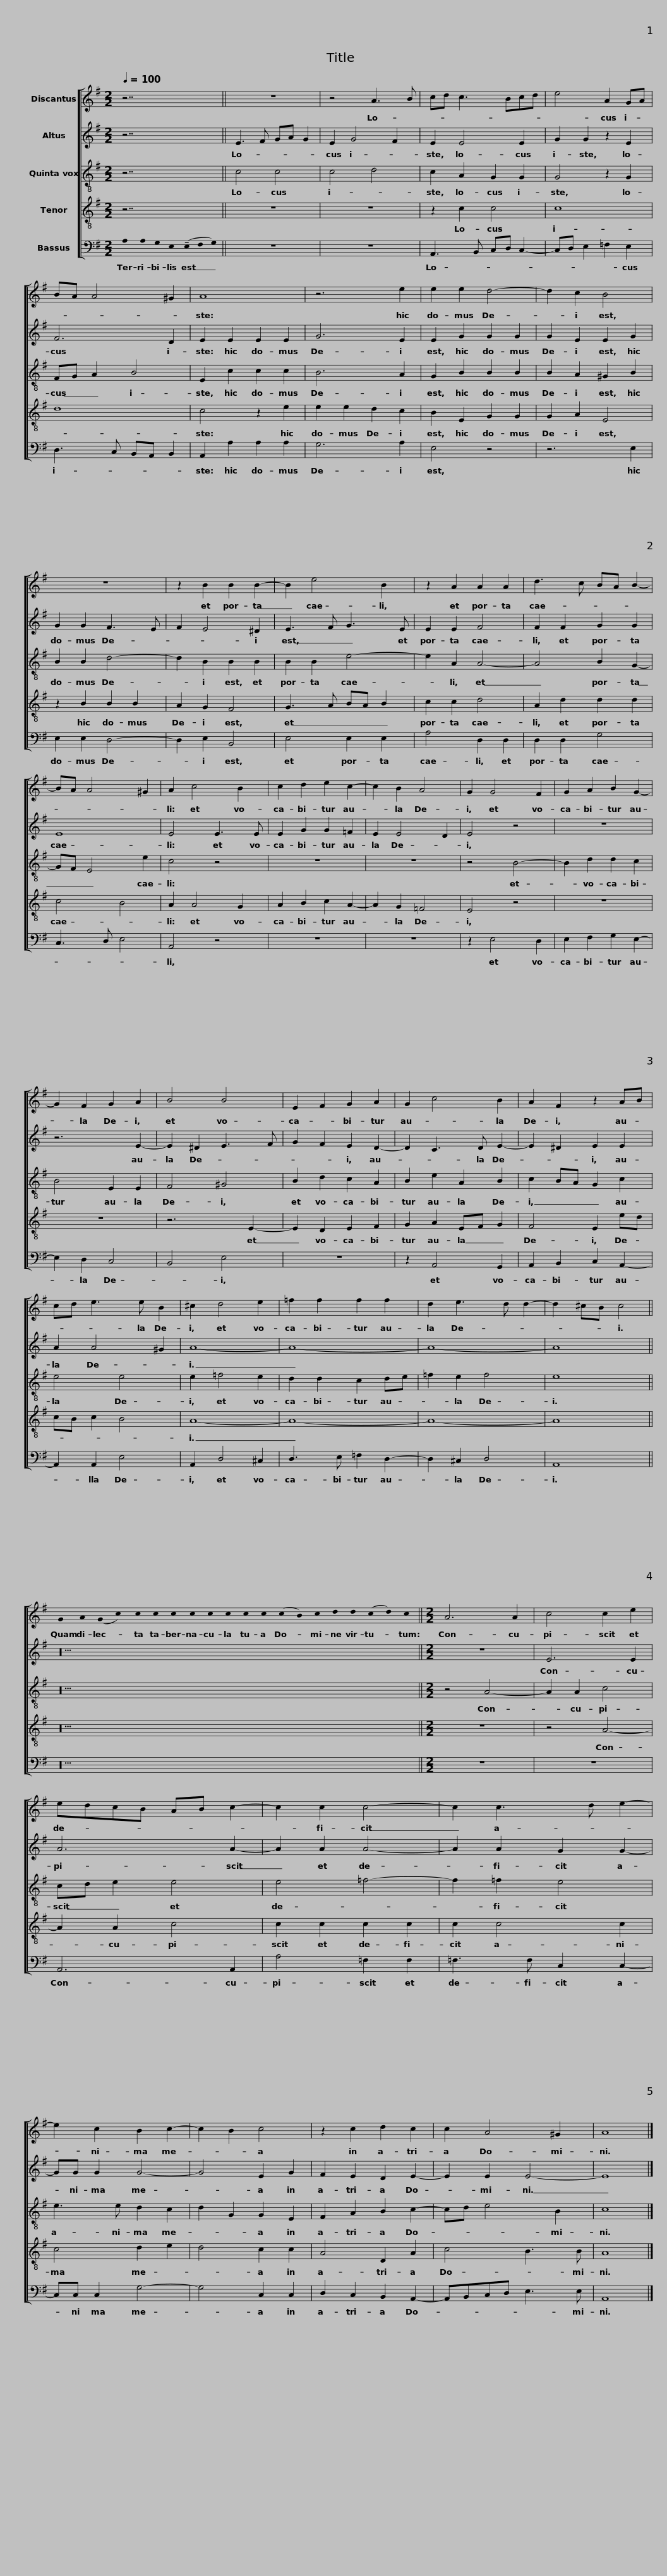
X:1
%%score [ 1 2 3 4 5 ]
L:1/8
Q:1/4=100
M:2/2
I:linebreak $
K:G
U:s=!stemless!
V:1 treble
V:2 treble
V:3 treble-8
V:4 treble-8
V:5 bass
V:1
 z7 || z8 | z4 A3 B | cd c3 Bcd | e4 A2 GA |$ %5
 BA A4 ^G2 | A8 | z6 e2 | e2 e2 d4- | d2 c2 B4 |$ %10
 z8 | z2 B2 B2 B2- |$ B2 e4 B2 | z2 A2 A2 A2 | d3 c BA B2- | %15
 BA A4 ^G2 | A2 c4 B2 | c2 d2 e2 c2- |$ c2 B2 A4 |$ G2 G4 F2 | %20
 G2 A2 B2 G2- | G2 F2 G2 A2 | B4 B4 | E2 F2 G2 A2 | G2 c4 B2 |$ %25
 A2 F2 z2 AB |$ cd e3 e B2 | ^c2 d4 e2 | =f2 f2 f2 f2 | d2 e3 d d2- | %30
 d2 ^cB c4 ||$ sGsA(sGsc) scscscscscscscsc(scsB)scsdsd(scsd)sc ||[M:2/2] A6 A2 | c4 c2 e2 |$ edcB AB c2- | %35
 c2 c2 c4- | c2 c3 d e2- | e2 c2 B2 c2- |$ c2 B2 c4 | z2 c2 d2 c2 | %40
 c2 A4 ^G2 | A8 |] %42
V:2
 z7 || E3 F GA G2 | E2 G4 F2 | E2 E4 E2 | G2 G2 z2 E2 |$ %5
 F6 D2 | E2 E2 E2 E2 | G6 E2 | E2 G2 G2 G2 | G2 E2 E2 G2 |$ %10
 G2 G2 F3 E | F2 E4 ^D2 |$ E3 F G3 E | E2 E2 F4 | F2 F2 G2 G2 | %15
 E8 | E4 E3 E | E2 G2 G2 =F2 |$ E2 E4 D2 |$ E4 z4 | %20
 z8 | z6 E2- | E2 ^D2 E3 F | G2 F2 E2 D2- | D2 C3 D E2- |$ %25
 E2 ^D2 E2 E2 |$ A2 A4 ^G2 | A8- | A8- | A8- | %30
 A8 ||$ z20 ||[M:2/2] z8 | E6 E2 |$ A6 A2- | %35
 A2 A2 A4- | A2 A2 G2 G2- | GG G2 G4- |$ G4 E2 G2 | F2 E2 D2 E2- | %40
 E2 E2 E4- | E8 |] %42
V:3
 z7 || c4 c4 | c4 d4 | c2 A2 G2 G2 | G4 z2 G2 |$ %5
 FG A2 B4 | E2 c2 c2 c2 | B6 A2 | G2 B2 B2 B2 | B2 A2 ^G2 B2 |$ %10
 B2 B2 d4- | d2 B2 B2 B2 |$ B2 B2 e4- | e2 A2 A4- | A4 B2 G2- | %15
 GF E4 e2 | c4 z4 | z8 |$ z8 |$ z4 B4- | %20
 B2 d2 d2 c2 | B4 E2 E2 | F4 ^G4 | B2 d2 c2 A2 | B2 e2 A2 B2 |$ %25
 c2 BA G2 c2 |$ e4 e4 | e2 =f4 e2 | d2 d2 c2 de | =f2 e2 f4 | %30
 e8 ||$ z20 ||[M:2/2] z4 A4- | A2 A2 c4 |$ cd e2 e4 | %35
 e4 =f4- | f2 =f2 e4 | e3 e d2 c2 |$ d2 G2 G2 E2 | F2 A2 B2 c2- | %40
 cd e4 B2 | c8 |] %42
V:4
 z7 || z8 | z8 | z2 c2 c4 | c8 |$ %5
 d8 | c4 z2 e2 | e2 e2 d2 c2 | B2 E2 G2 G2 | G2 A2 E4 |$ %10
 z2 B2 B2 B2 | A2 G2 F4 |$ G3 A BA B2 | c2 c2 d4 | A2 d2 d2 d2 | %15
 c4 B4 | A2 A4 G2 | A2 B2 c2 A2- |$ A2 G2 =F4 |$ E4 z4 | %20
 z8 | z8 | z6 E2- | E2 D2 E2 F2 | G2 A2 EF G2 |$ %25
 F4 E2 ed |$ cB c2 B4 | A8- | A8- | A8- | %30
 A8 ||$ z20 ||[M:2/2] z8 | z4 A4- |$ A2 A2 c4 | %35
 c2 c2 c2 c2 | c2 c4 c2 | c4 d2 e2 |$ d4 c2 c2 | A4 D2 A2 | %40
 c4 B3 B | A8 |] %42
V:5
 sA,sA,sG,sE, (!tenuto!sE,sF,sG,) || z8 | z8 | A,,3 B,, C,D, C,2- | C,D, E,2 =F,2 E,2 |$ %5
 D,3 C, B,,A,, B,,2 | A,,2 A,2 A,2 A,2 | G,6 A,2 | E,4 z4 | z6 E,2 |$ %10
 E,2 E,2 D,4- | D,2 E,2 B,,4 |$ E,4 E,2 E,2 | A,4 D,2 D,2 | D,2 D,2 G,4 | %15
 C,3 D, E,4 | A,,4 z4 | z8 |$ z8 |$ z2 E,4 D,2 | %20
 E,2 F,2 G,2 E,2- | E,2 D,2 C,4 | B,,4 E,4 | z8 | z2 A,,4 G,,2 |$ %25
 A,,2 B,,2 C,2 A,,2- |$ A,,2 A,,2 E,4 | A,,2 D,4 ^C,2 | D,3 E, =F,2 D,2- | D,2 ^C,2 D,4 | %30
 A,,8 ||$ z20 ||[M:2/2] z8 | z8 |$ A,,6 A,,2 | %35
 A,4 =F,2 F,2 | =F,3 F, C,2 C,2- | C,C, C,2 G,4- |$ G,4 C,2 C,2 | D,2 C,2 B,,2 A,,2- | %40
 A,,B,,C,D, E,3 E, | A,,8 |] %42
